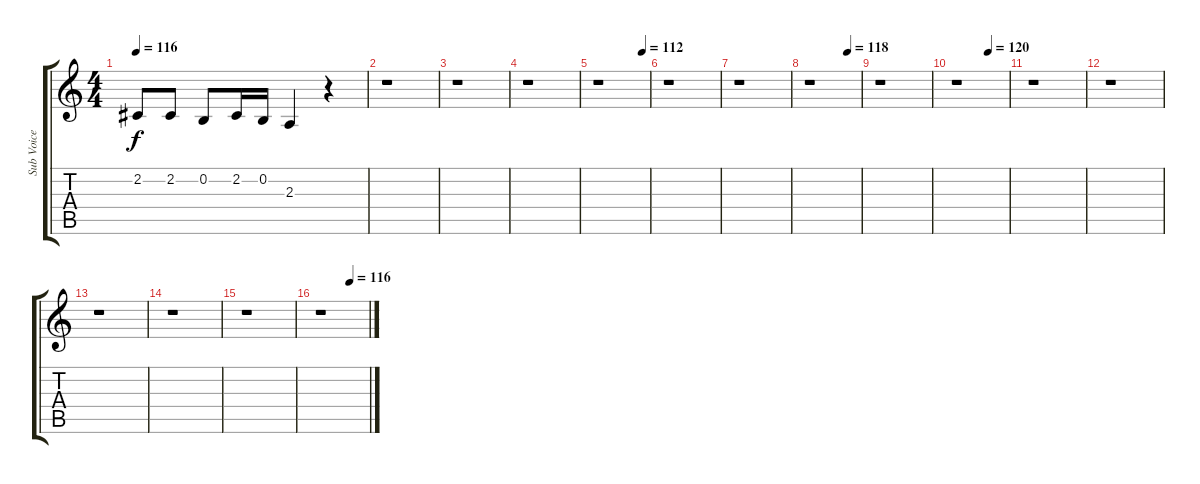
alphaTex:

\track ("Sub Voice (left)" "Sub Voice ") {instrument flute}
\staff {score tabs}
\tuning (E4 B3 G3 D3 A2 E2) {hide}
\ts (4 4)
\tempo 116
\clef g2
\ks c
2.2{t}.8{dy f} 2.2.8 0.2.8 2.2.16 0.2.16 2.3.4 r.4 |
r.1 |
r.1 |
r.1 |
\tempo (112 0.86875)
r.1 |
r.1 |
r.1 |
\tempo (118 0.75)
r.1 |
r.1 |
\tempo (120 0.61875)
r.1 |
r.1 |
r.1 |
r.1 |
r.1 |
r.1 |
\tempo (116 0.61875)
r.1
